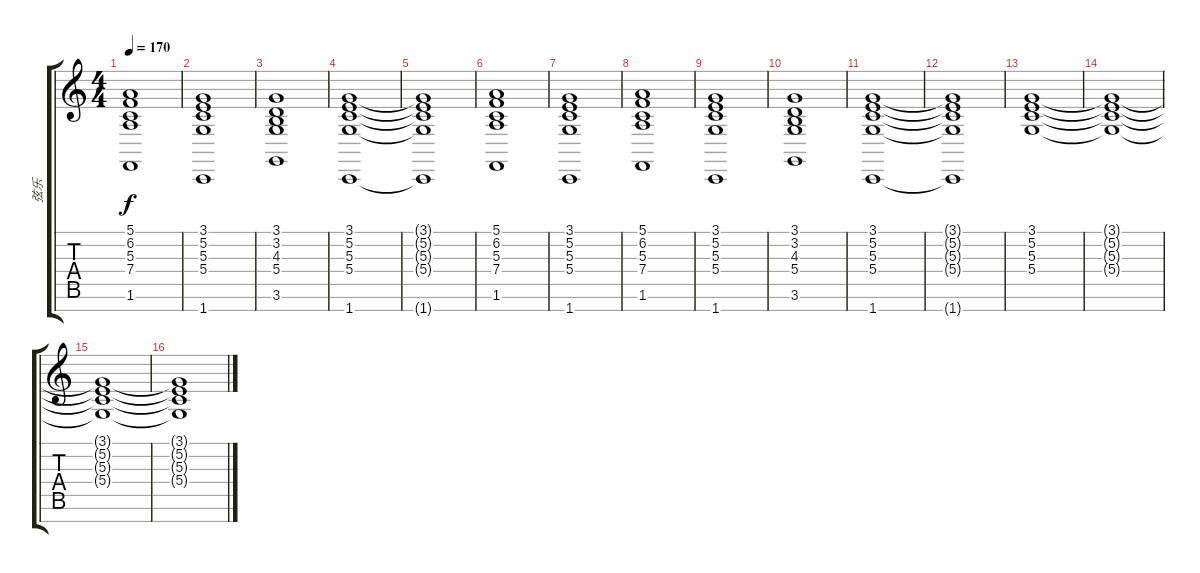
\track ("弦乐" "弦乐") {instrument stringensemble1}
\staff {score tabs}
\tuning (E4 B3 G3 D3 A2 E2 B1) {hide}
\ts (4 4)
\tempo 170
\clef g2
\ks c
(5.1 6.2 5.3 7.4 1.6).1{dy f} |
(3.1 5.2 5.3 5.4 1.7).1 |
(3.1 3.2 4.3 5.4 3.6).1 |
(3.1 5.2 5.3 5.4 1.7).1 |
(3.1{t} 5.2{t} 5.3{t} 5.4{t} 1.7{t}).1 |
(5.1 6.2 5.3 7.4 1.6).1 |
(3.1 5.2 5.3 5.4 1.7).1 |
(5.1 6.2 5.3 7.4 1.6).1 |
(3.1 5.2 5.3 5.4 1.7).1 |
(3.1 3.2 4.3 5.4 3.6).1 |
(3.1 5.2 5.3 5.4 1.7).1 |
(3.1{t} 5.2{t} 5.3{t} 5.4{t} 1.7{t}).1 |
(3.1 5.2 5.3 5.4).1{volume 9} |
(3.1{t} 5.2{t} 5.3{t} 5.4{t}).1 |
(3.1{t} 5.2{t} 5.3{t} 5.4{t}).1 |
(3.1{t} 5.2{t} 5.3{t} 5.4{t}).1
